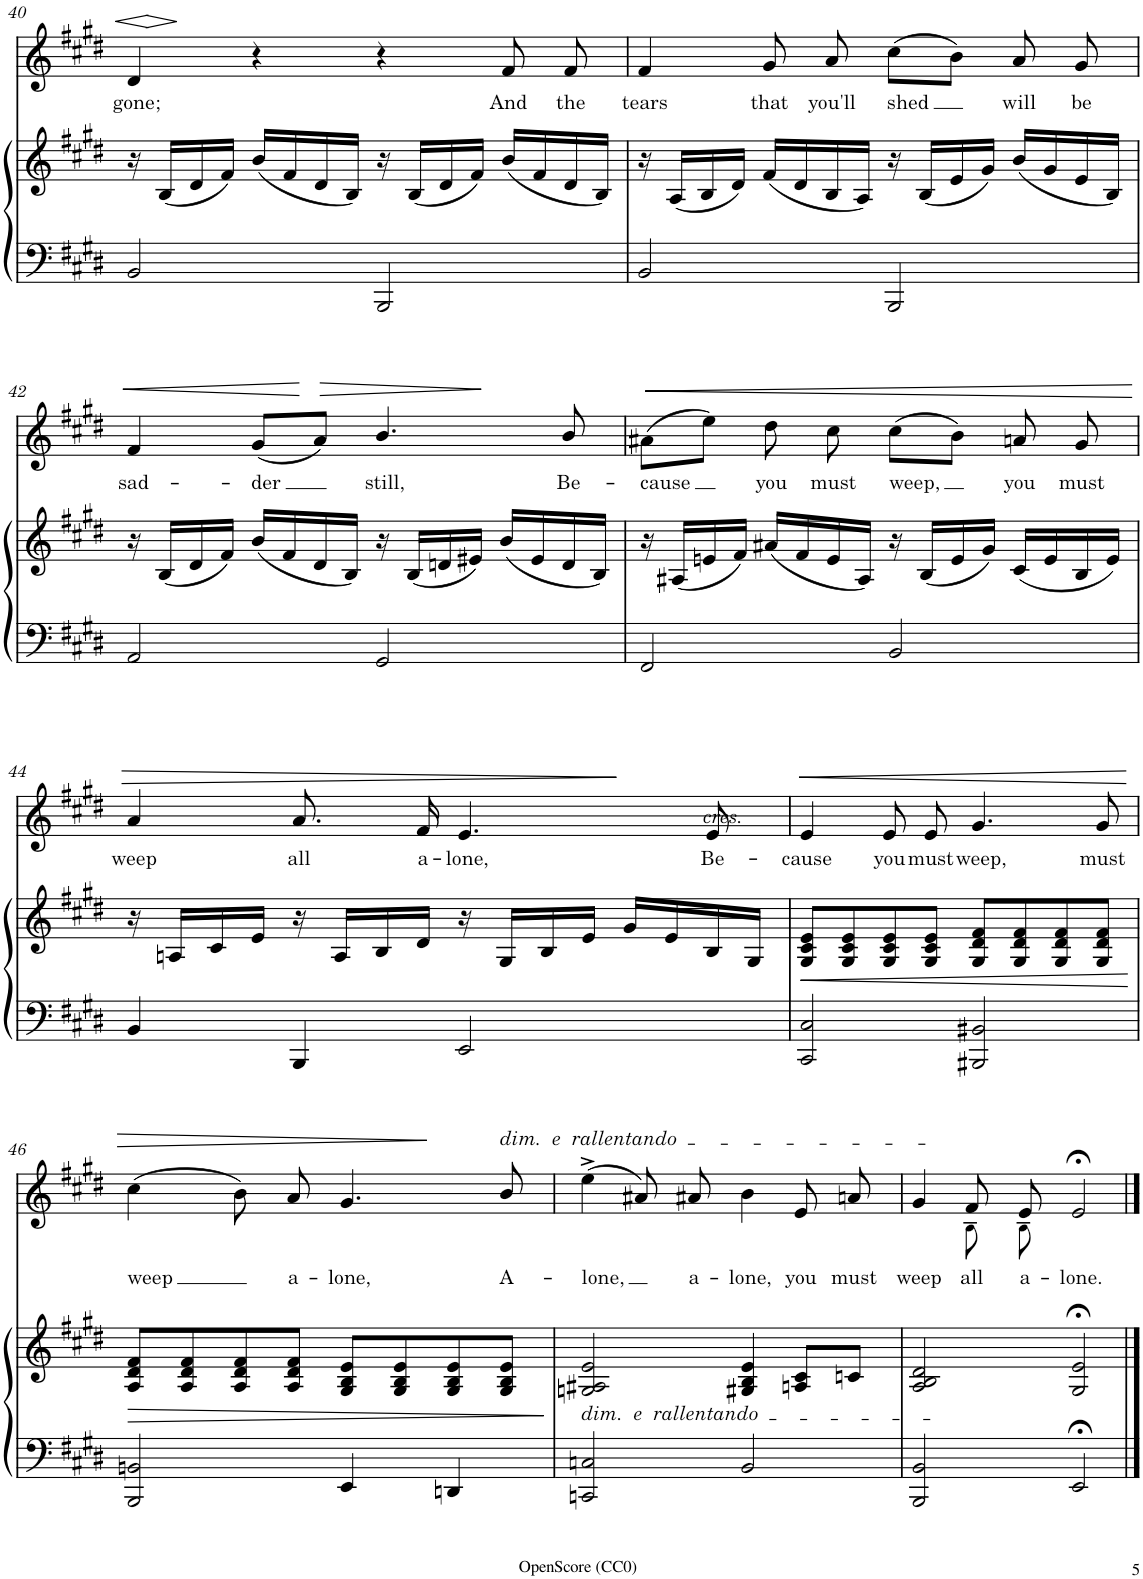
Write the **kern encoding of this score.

**kern	**kern	**dynam	**kern	**text	**dynam
*part2	*part2	*part2	*part1	*part1	*part1
*staff3	*staff2	*staff2/3	*staff1	*staff1	*staff1
*I"Piano	*	*	*I"Voice	*	*
*I'Pno	*	*	*	*	*
!!LO:PB:g=z
*clefF4	*clefG2	*	*clefG2	*	*
*k[f#c#g#d#]	*k[f#c#g#d#]	*	*k[f#c#g#d#]	*	*
*M4/4	*M4/4	*	*M4/4	*	*
*met(c)	*met(c)	*	*met(c)	*	*
=40	=40	=40	=40	=40	=40
!	!	!	!	!LO:LY:b	!LO:HP:b
!	!	!	!	!	!LO:HP:n=1:b
2BB/	16r	.	4d#/	gone;	< >
.	(16B/LL	.	.	.	.
.	16d#/	.	.	.	.
.	16f#/JJ)	.	.	.	.
.	(16b/LL	.	4r	.	[
.	16f#/	.	.	.	.
.	16d#/	.	.	.	.
.	16B/JJ)	.	.	.	.
2BBB/	16r	.	4r	.	]
.	(16B/LL	.	.	.	.
.	16d#/	.	.	.	.
.	16f#/JJ)	.	.	.	.
!	!	!	!	!LO:LY:b	!
.	(16b/LL	.	8f#/	And	.
.	16f#/	.	.	.	.
!	!	!	!	!LO:LY:b	!
.	16d#/	.	8f#/	the	.
.	16B/JJ)	.	.	.	.
=41	=41	=41	=41	=41	=41
!	!	!	!	!LO:LY:b	!
2BB/	16r	.	4f#/	tears	.
.	(16A/LL	.	.	.	.
.	16B/	.	.	.	.
.	16d#/JJ)	.	.	.	.
!	!	!	!	!LO:LY:b	!
.	(16f#/LL	.	8g#/	that	.
.	16d#/	.	.	.	.
!	!	!	!	!LO:LY:b	!
.	16B/	.	8a/	you'll	.
.	16A/JJ)	.	.	.	.
!	!	!	!	!LO:LY:b	!
2BBB/	16r	.	(8cc#\L	shed	.
.	(16B/LL	.	.	.	.
.	16e/	.	8b\J)	.	.
.	16g#/JJ)	.	.	.	.
!	!	!	!	!LO:LY:b	!
.	(16b/LL	.	8a/	will	.
.	16g#/	.	.	.	.
!	!	!	!	!LO:LY:b	!
.	16e/	.	8g#/	be	.
.	16B/JJ)	.	.	.	.
!!LO:LB:g=z
=42	=42	=42	=42	=42	=42
!	!	!	!	!LO:LY:b	!LO:HP:b
2AA/	16r	.	4f#/	sad-	<
.	(16B/LL	.	.	.	.
.	16d#/	.	.	.	.
.	16f#/JJ)	.	.	.	.
!	!	!	!	!LO:LY:b	!
.	(16b/LL	.	(8g#/L	-der	.
.	16f#/	.	.	.	.
!	!	!	!	!	!LO:HP:n=1:b
.	16d#/	.	8a/J)	.	[ >
.	16B/JJ)	.	.	.	.
!	!	!	!	!LO:LY:b	!
2GG#/	16r	.	4.b/	still,	.
.	(16B/LL	.	.	.	.
.	16dn/	.	.	.	.
.	16e#X/JJ)	.	.	.	.
.	(16b/LL	.	.	.	.
.	16e#/	.	.	.	.
!	!	!	!	!LO:LY:b	!
.	16d/	.	8b/	Be-	]
.	16B/JJ)	.	.	.	.
=43	=43	=43	=43	=43	=43
!	!	!	!	!LO:LY:b	!LO:HP:b
2FF#/	16r	.	(8a#X\L	-cause	<
.	(16A#X/LL	.	.	.	.
.	16en/	.	8ee\J)	.	.
.	16f#/JJ)	.	.	.	.
!	!	!	!	!LO:LY:b	!
.	(16a#X/LL	.	8dd#\	you	.
.	16f#/	.	.	.	.
!	!	!	!	!LO:LY:b	!
.	16e/	.	8cc#\	must	.
.	16A#/JJ)	.	.	.	.
!	!	!	!	!LO:LY:b	!
2BB/	16r	.	(8cc#\L	weep,	.
.	(16B/LL	.	.	.	.
.	16e/	.	8b\J)	.	.
.	16g#/JJ)	.	.	.	.
!	!	!	!	!LO:LY:b	!
.	(16c#/LL	.	8an/	you	.
.	16e/	.	.	.	.
!	!	!	!	!LO:LY:b	!
.	16B/	.	8g#/	must	.
.	16e/JJ)	.	.	.	.
.	.	.	.	.	[
!!LO:LB:g=z
=44	=44	=44	=44	=44	=44
!	!	!	!	!LO:LY:b	!LO:HP:b
4BB/	16r	.	4a/	weep	>
.	16An/LL	.	.	.	.
.	16c#/	.	.	.	.
.	16e/JJ	.	.	.	.
!	!	!	!	!LO:LY:b	!
4BBB/	16r	.	8.a/	all	.
.	16A/LL	.	.	.	.
.	16B/	.	.	.	.
!	!	!	!	!LO:LY:b	!
.	16d#/JJ	.	16f#/	a-	.
!	!	!	!	!LO:LY:b	!
2EE/	16r	.	4.e/	-lone,	.
.	16G#/LL	.	.	.	.
.	16B/	.	.	.	.
.	16e/JJ	.	.	.	.
.	16g#/LL	.	.	.	.
.	16e/	.	.	.	.
!	!	!	!LO:TX:b:i:t=cres.	!	!
!	!	!	!	!LO:LY:b	!
.	16B/	.	8e/	Be-	]
.	16G#/JJ	.	.	.	.
=45	=45	=45	=45	=45	=45
!	!	!LO:HP:b	!	!LO:LY:b	!LO:HP:b
2CC#/ 2C#/	8G#/ 8c#/ 8e/L	<	4e/	-cause	<
.	8G#/ 8c#/ 8e/	.	.	.	.
!	!	!	!	!LO:LY:b	!
.	8G#/ 8c#/ 8e/	.	8e/	you	.
!	!	!	!	!LO:LY:b	!
.	8G#/ 8c#/ 8e/J	.	8e/	must	.
!	!	!	!	!LO:LY:b	!
2BBB#X/ 2BB#X/	8G#/ 8d#/ 8f#/L	.	4.g#/	weep,	.
.	8G#/ 8d#/ 8f#/	.	.	.	.
.	8G#/ 8d#/ 8f#/	.	.	.	.
!	!	!	!	!LO:LY:b	!
.	8G#/ 8d#/ 8f#/J	.	8g#/	must	.
.	.	[	.	.	[
!!LO:LB:g=z
=46	=46	=46	=46	=46	=46
!	!	!LO:HP:b	!	!LO:LY:b	!LO:HP:b
2BBB/ 2BBn/	8A/ 8d#/ 8f#/L	>	(4cc#\	weep	>
.	8A/ 8d#/ 8f#/	.	.	.	.
.	8A/ 8d#/ 8f#/	.	8b\)	.	.
!	!	!	!	!LO:LY:b	!
.	8A/ 8d#/ 8f#/J	.	8a/	a-	.
!	!	!	!	!LO:LY:b	!
4EE/	8G#/ 8B/ 8e/L	.	4.g#/	-lone,	.
.	8G#/ 8B/ 8e/	.	.	.	.
4DDn/	8G#/ 8B/ 8e/	.	.	.	.
!	!	!	!LO:TX:a:i:t=dim.  e  rallentando	!	!
!	!	!	!	!LO:LY:b	!
.	8G#/ 8B/ 8e/J	.	8b/	A-	]
.	.	]	.	.	.
=47	=47	=47	=47	=47	=47
!	!LO:TX:b:i:t=dim.  e  rallentando	!	!	!	!
!	!	!	!	!LO:LY:b	!
2CCn/ 2Cn/	2Gn/ 2A#X/ 2e/	.	(4ee^\	-lone,	.
.	.	.	8a#X/)	.	.
!	!	!	!	!LO:LY:b	!
.	.	.	8a#X/	a-	.
!	!	!	!	!LO:LY:b	!
2BB/	4G#X/ 4B/ 4e/	.	4b\	-lone,	.
!	!	!	!	!LO:LY:b	!
.	8An/ 8c#/L	.	8e/	you	.
!	!	!	!	!LO:LY:b	!
.	8cn/J	.	8an/	must	.
=48	=48	=48	=48	=48	=48
!	!	!	!	!LO:LY:b	!
*	*	*	*^	*	*
2BBB/ 2BB/	2A/ 2B/ 2d#/	.	4g#/	4ryy	weep	.
!	!	!	!	!	!LO:LY:b	!
.	.	.	8f#/	8B\	all	.
!	!	!	!	!	!LO:LY:b	!
.	.	.	8e/	8B\	a-	.
!	!	!	!	!	!LO:LY:b	!
2EE;</	2G#/;< 2e/;<	.	2e;</	2ryy	-lone.	.
*	*	*	*v	*v	*	*
==	==	==	==	==	==
*-	*-	*-	*-	*-	*-
